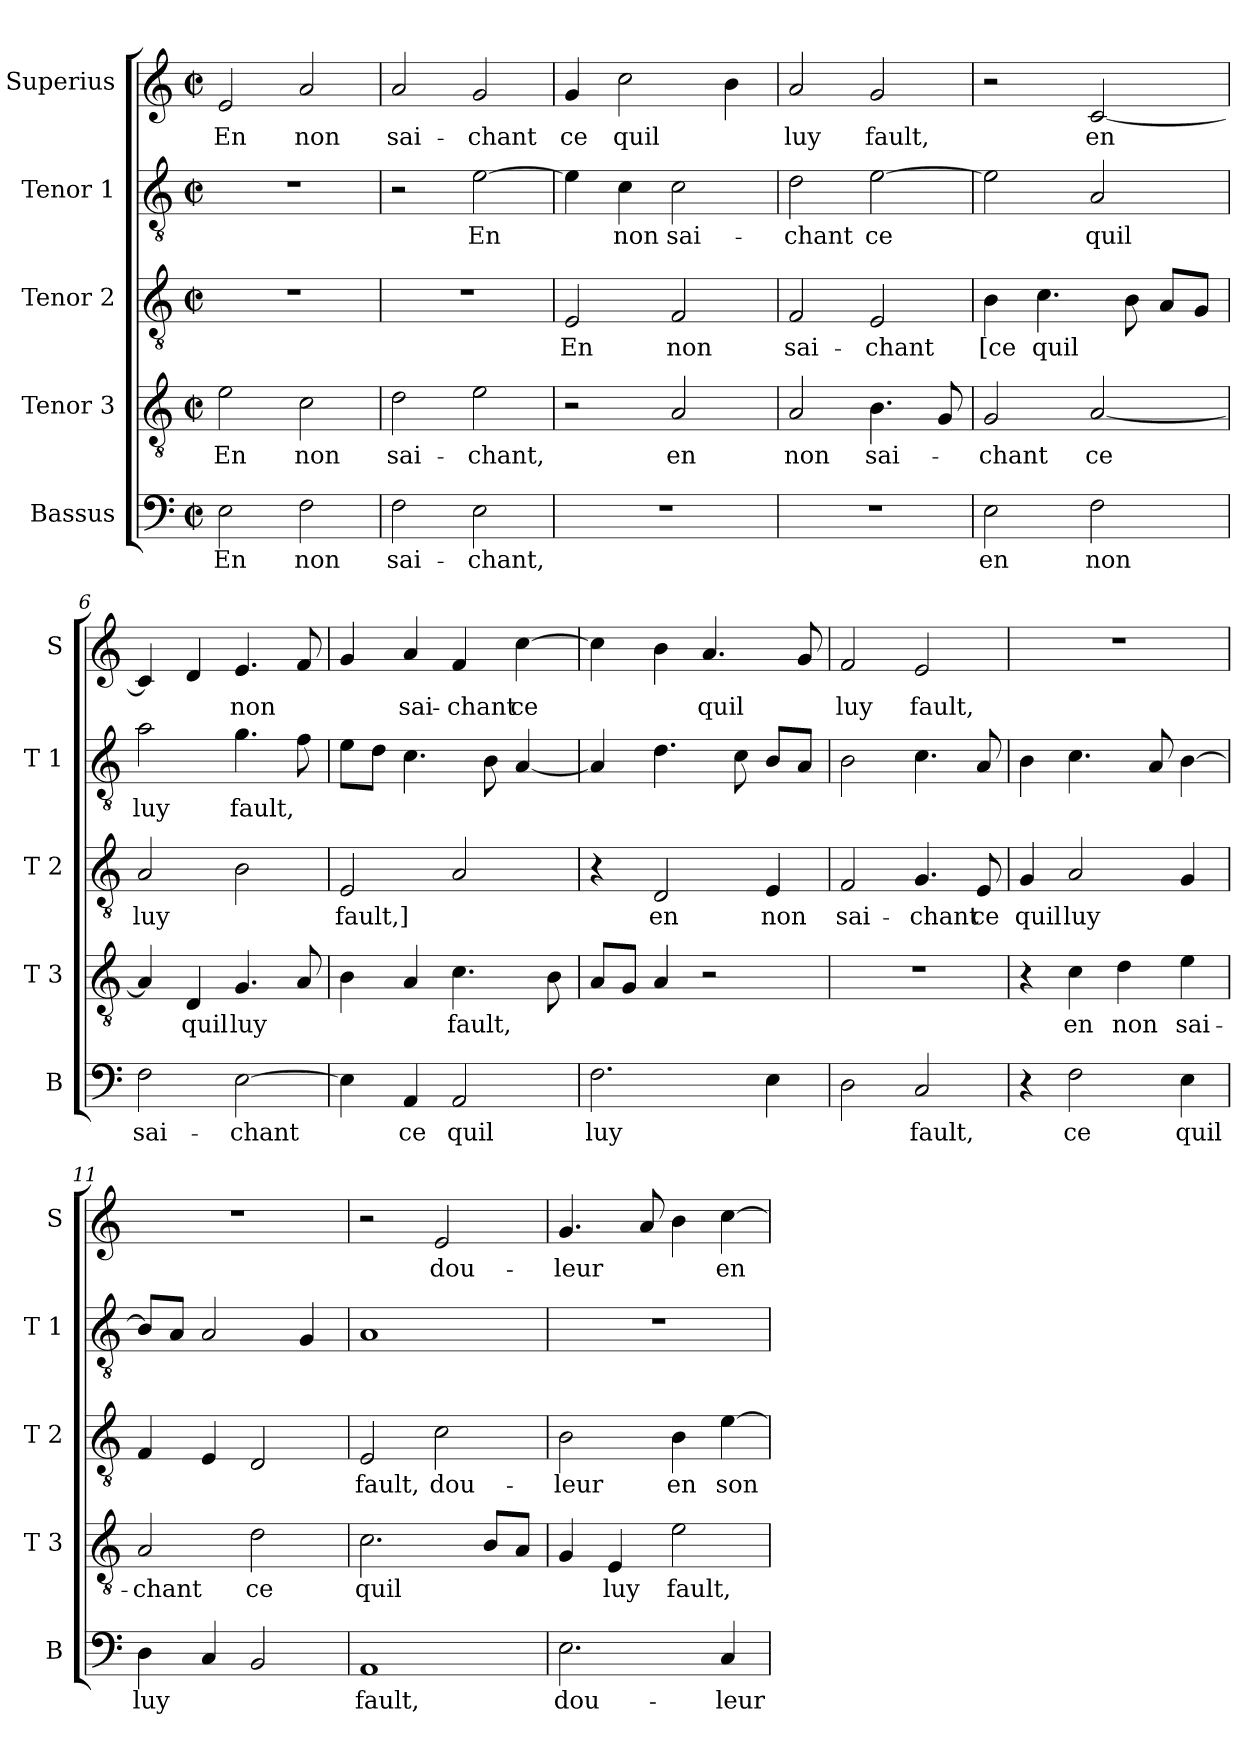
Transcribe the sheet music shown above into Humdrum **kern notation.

**kern	**text	**kern	**text	**kern	**text	**kern	**text	**kern	**text
*part5	*part5	*part4	*part4	*part3	*part3	*part2	*part2	*part1	*part1
*staff5	*staff5	*staff4	*staff4	*staff3	*staff3	*staff2	*staff2	*staff1	*staff1
*I"Bassus	*	*I"Tenor 3	*	*I"Tenor 2	*	*I"Tenor 1	*	*I"Superius	*
*I'B	*	*I'T 3	*	*I'T 2	*	*I'T 1	*	*I'S	*
*clefF4	*	*clefGv2	*	*clefGv2	*	*clefGv2	*	*clefG2	*
*k[]	*	*k[]	*	*k[]	*	*k[]	*	*k[]	*
*C:	*	*C:	*	*C:	*	*C:	*	*C:	*
*M2/2	*	*M2/2	*	*M2/2	*	*M2/2	*	*M2/2	*
*met(c|)	*	*met(c|)	*	*met(c|)	*	*met(c|)	*	*met(c|)	*
=1	=1	=1	=1	=1	=1	=1	=1	=1	=1
2E\	En	2e\	En	1r	.	1r	.	2e/	En
2F\	non	2c\	non	.	.	.	.	2a/	non
=2	=2	=2	=2	=2	=2	=2	=2	=2	=2
2F\	sai-	2d\	sai-	1r	.	2r	.	2a/	sai-
2E\	-chant,	2e\	-chant,	.	.	[2e\	En	2g/	-chant
=3	=3	=3	=3	=3	=3	=3	=3	=3	=3
1r	.	2r	.	2E/	En	4e\]	.	4g/	ce
.	.	.	.	.	.	4c\	non	2cc\	quil
.	.	2A/	en	2F/	non	2c\	sai-	.	.
.	.	.	.	.	.	.	.	4b\	.
=4	=4	=4	=4	=4	=4	=4	=4	=4	=4
1r	.	2A/	non	2F/	sai-	2d\	-chant	2a/	luy
.	.	4.B\	sai-	2E/	-chant	[2e\	ce	2g/	fault,
.	.	8G/	.	.	.	.	.	.	.
=5	=5	=5	=5	=5	=5	=5	=5	=5	=5
2E\	en	2G/	-chant	4B\	[ce	2e\]	.	2r	.
.	.	.	.	4.c\	quil	.	.	.	.
2F\	non	[2A/	ce	.	.	2A/	quil	[2c/	en
.	.	.	.	8B\	.	.	.	.	.
.	.	.	.	8A/L	.	.	.	.	.
.	.	.	.	8G/J	.	.	.	.	.
!!LO:LB:g=z
=6	=6	=6	=6	=6	=6	=6	=6	=6	=6
2F\	sai-	4A/]	.	2A/	luy	2a\	luy	4c/]	.
.	.	4D/	quil	.	.	.	.	4d/	.
[2E\	-chant	4.G/	luy	2B\	.	4.g\	fault,	4.e/	non
.	.	8A/	.	.	.	8f\	.	8f/	.
=7	=7	=7	=7	=7	=7	=7	=7	=7	=7
4E\]	.	4B\	.	2E/	fault,]	8e\L	.	4g/	.
.	.	.	.	.	.	8d\J	.	.	.
4AA/	ce	4A/	.	.	.	4.c\	.	4a/	sai-
2AA/	quil	4.c\	fault,	2A/	.	.	.	4f/	-chant
.	.	.	.	.	.	8B\	.	.	.
.	.	.	.	.	.	[4A/	.	[4cc\	ce
.	.	8B\	.	.	.	.	.	.	.
=8	=8	=8	=8	=8	=8	=8	=8	=8	=8
2.F\	luy	8A/L	.	4r	.	4A/]	.	4cc\]	.
.	.	8G/J	.	.	.	.	.	.	.
.	.	4A/	.	2D/	en	4.d\	.	4b\	.
.	.	2r	.	.	.	.	.	4.a/	quil
.	.	.	.	.	.	8c\	.	.	.
4E\	.	.	.	4E/	non	8B/L	.	.	.
.	.	.	.	.	.	8A/J	.	8g/	.
=9	=9	=9	=9	=9	=9	=9	=9	=9	=9
2D\	.	1r	.	2F/	sai-	2B\	.	2f/	luy
2C/	fault,	.	.	4.G/	-chant	4.c\	.	2e/	fault,
.	.	.	.	8E/	ce	8A/	.	.	.
=10	=10	=10	=10	=10	=10	=10	=10	=10	=10
4r	.	4r	.	4G/	quil	4B\	.	1r	.
2F\	ce	4c\	en	2A/	luy	4.c\	.	.	.
.	.	4d\	non	.	.	.	.	.	.
.	.	.	.	.	.	8A/	.	.	.
4E\	quil	4e\	sai-	4G/	.	[4B\	.	.	.
=11	=11	=11	=11	=11	=11	=11	=11	=11	=11
4D\	luy	2A/	-chant	4F/	.	8B/L]	.	1r	.
.	.	.	.	.	.	8A/J	.	.	.
4C/	.	.	.	4E/	.	2A/	.	.	.
2BB/	.	2d\	ce	2D/	.	.	.	.	.
.	.	.	.	.	.	4G/	.	.	.
!!LO:PB:g=z
=12	=12	=12	=12	=12	=12	=12	=12	=12	=12
1AA	fault,	2.c\	quil	2E/	fault,	1A	.	2r	.
.	.	.	.	2c\	dou-	.	.	2e/	dou-
.	.	8B/L	.	.	.	.	.	.	.
.	.	8A/J	.	.	.	.	.	.	.
=13	=13	=13	=13	=13	=13	=13	=13	=13	=13
2.E\	dou-	4G/	.	2B\	-leur	1r	.	4.g/	-leur
.	.	4E/	luy	.	.	.	.	.	.
.	.	.	.	.	.	.	.	8a/	.
.	.	2e\	fault,	4B\	en	.	.	4b\	.
4C/	-leur	.	.	[4e\	son	.	.	[4cc\	en
=	=	=	=	=	=	=	=	=	=
*-	*-	*-	*-	*-	*-	*-	*-	*-	*-
